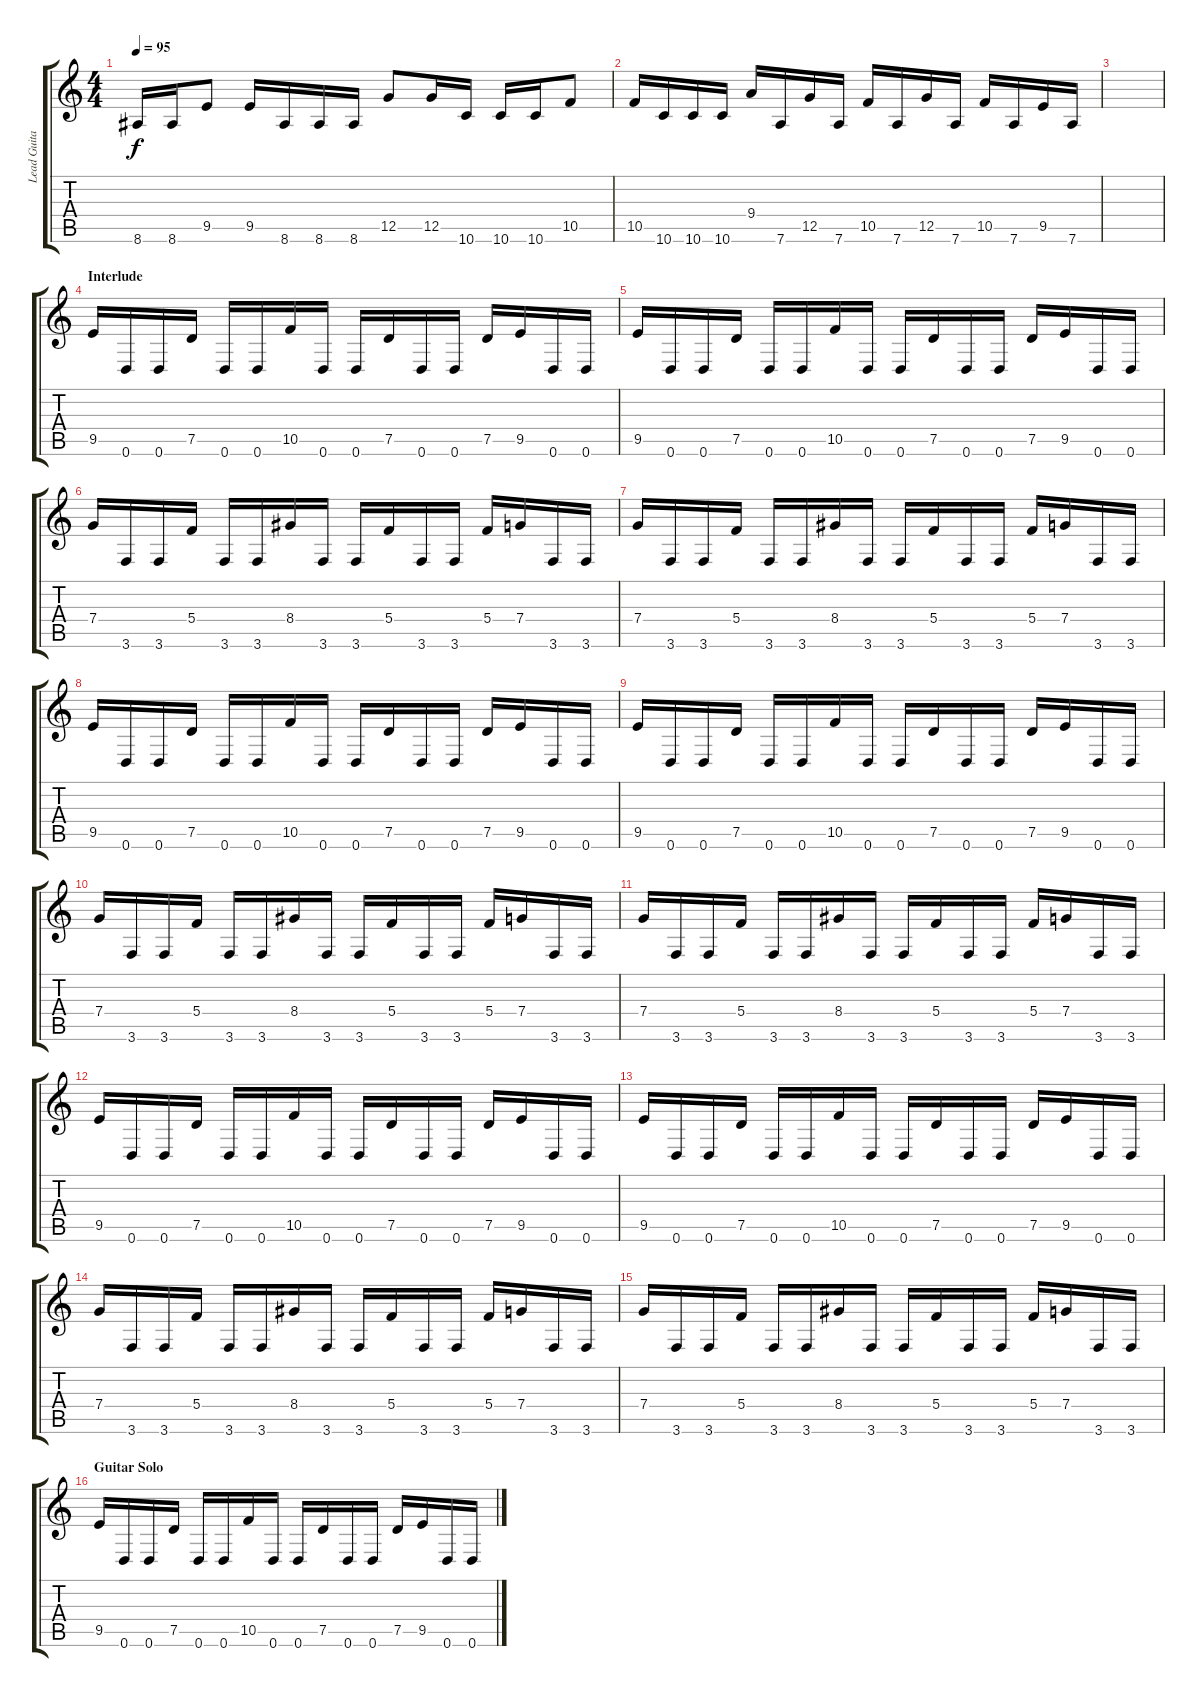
\track ("Lead Guitar" "Lead Guita") {instrument distortionguitar}
\staff {score tabs}
\tuning (D4 A3 F3 C3 G2 D2) {hide}
\ts (4 4)
\tempo 95
\clef g2
\ks c
8.6.16{dy f} 8.6.16 9.5.8 9.5.16 8.6.16 8.6.16 8.6.16 12.5.8 12.5.16 10.6.16 10.6.16 10.6.16 10.5.8 |
10.5.16 10.6.16 10.6.16 10.6.16 9.4.16 7.6.16 12.5.16 7.6.16 10.5.16 7.6.16 12.5.16 7.6.16 10.5.16 7.6.16 9.5.16 7.6.16 |
|
\section ("" "Interlude")
9.5.16 0.6.16 0.6.16 7.5.16 0.6.16 0.6.16 10.5.16 0.6.16 0.6.16 7.5.16 0.6.16 0.6.16 7.5.16 9.5.16 0.6.16 0.6.16 |
9.5.16 0.6.16 0.6.16 7.5.16 0.6.16 0.6.16 10.5.16 0.6.16 0.6.16 7.5.16 0.6.16 0.6.16 7.5.16 9.5.16 0.6.16 0.6.16 |
7.4.16 3.6.16 3.6.16 5.4.16 3.6.16 3.6.16 8.4.16 3.6.16 3.6.16 5.4.16 3.6.16 3.6.16 5.4.16 7.4.16 3.6.16 3.6.16 |
7.4.16 3.6.16 3.6.16 5.4.16 3.6.16 3.6.16 8.4.16 3.6.16 3.6.16 5.4.16 3.6.16 3.6.16 5.4.16 7.4.16 3.6.16 3.6.16 |
9.5.16 0.6.16 0.6.16 7.5.16 0.6.16 0.6.16 10.5.16 0.6.16 0.6.16 7.5.16 0.6.16 0.6.16 7.5.16 9.5.16 0.6.16 0.6.16 |
9.5.16 0.6.16 0.6.16 7.5.16 0.6.16 0.6.16 10.5.16 0.6.16 0.6.16 7.5.16 0.6.16 0.6.16 7.5.16 9.5.16 0.6.16 0.6.16 |
7.4.16 3.6.16 3.6.16 5.4.16 3.6.16 3.6.16 8.4.16 3.6.16 3.6.16 5.4.16 3.6.16 3.6.16 5.4.16 7.4.16 3.6.16 3.6.16 |
7.4.16 3.6.16 3.6.16 5.4.16 3.6.16 3.6.16 8.4.16 3.6.16 3.6.16 5.4.16 3.6.16 3.6.16 5.4.16 7.4.16 3.6.16 3.6.16 |
9.5.16 0.6.16 0.6.16 7.5.16 0.6.16 0.6.16 10.5.16 0.6.16 0.6.16 7.5.16 0.6.16 0.6.16 7.5.16 9.5.16 0.6.16 0.6.16 |
9.5.16 0.6.16 0.6.16 7.5.16 0.6.16 0.6.16 10.5.16 0.6.16 0.6.16 7.5.16 0.6.16 0.6.16 7.5.16 9.5.16 0.6.16 0.6.16 |
7.4.16 3.6.16 3.6.16 5.4.16 3.6.16 3.6.16 8.4.16 3.6.16 3.6.16 5.4.16 3.6.16 3.6.16 5.4.16 7.4.16 3.6.16 3.6.16 |
7.4.16 3.6.16 3.6.16 5.4.16 3.6.16 3.6.16 8.4.16 3.6.16 3.6.16 5.4.16 3.6.16 3.6.16 5.4.16 7.4.16 3.6.16 3.6.16 |
\section ("" "Guitar Solo")
9.5.16 0.6.16 0.6.16 7.5.16 0.6.16 0.6.16 10.5.16 0.6.16 0.6.16 7.5.16 0.6.16 0.6.16 7.5.16 9.5.16 0.6.16 0.6.16
